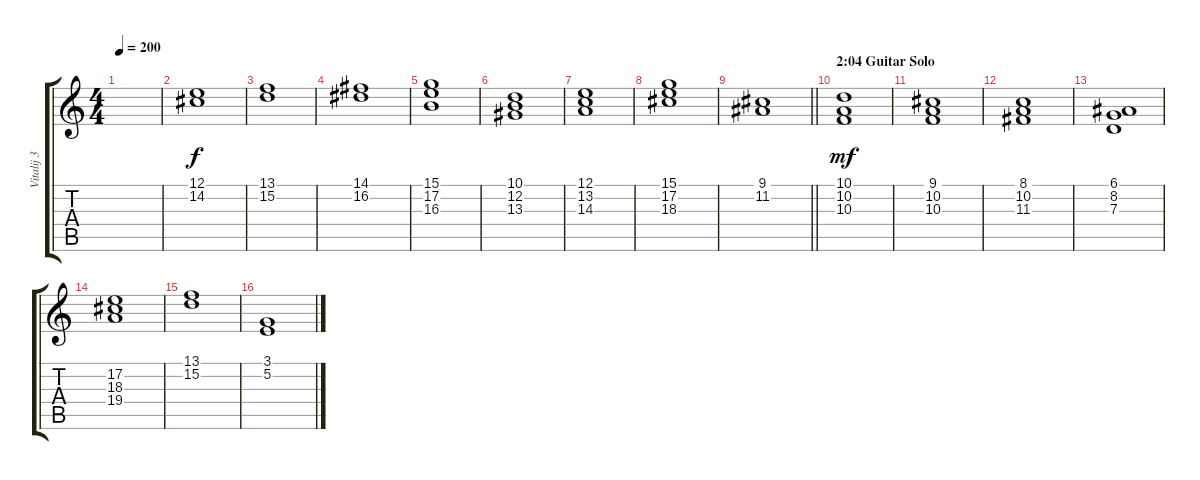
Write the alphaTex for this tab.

\track ("Vitalij 3" "Vitalij 3") {instrument stringensemble1}
\staff {score tabs}
\tuning (E4 B3 G3 D3 A2 E2) {hide}
\ts (4 4)
\tempo 200
\clef g2
\ks c
|
(12.1 14.2).1 |
(13.1 15.2).1 |
(14.1 16.2).1 |
(15.1 17.2 16.3).1 |
(10.1 12.2 13.3).1 |
(12.1 13.2 14.3).1 |
(15.1 17.2 18.3).1 |
\barLineRight lightlight
(9.1 11.2).1{dy f} |
\section ("" "2:04 Guitar Solo")
(10.1 10.2 10.3).1{dy mf instrument stringensemble1} |
(9.1 10.2 10.3).1 |
(8.1 10.2 11.3).1 |
(6.1 8.2 7.3).1 |
(17.2 18.3 19.4).1 |
(13.1 15.2).1 |
(3.1 5.2).1{instrument choiraahs}
